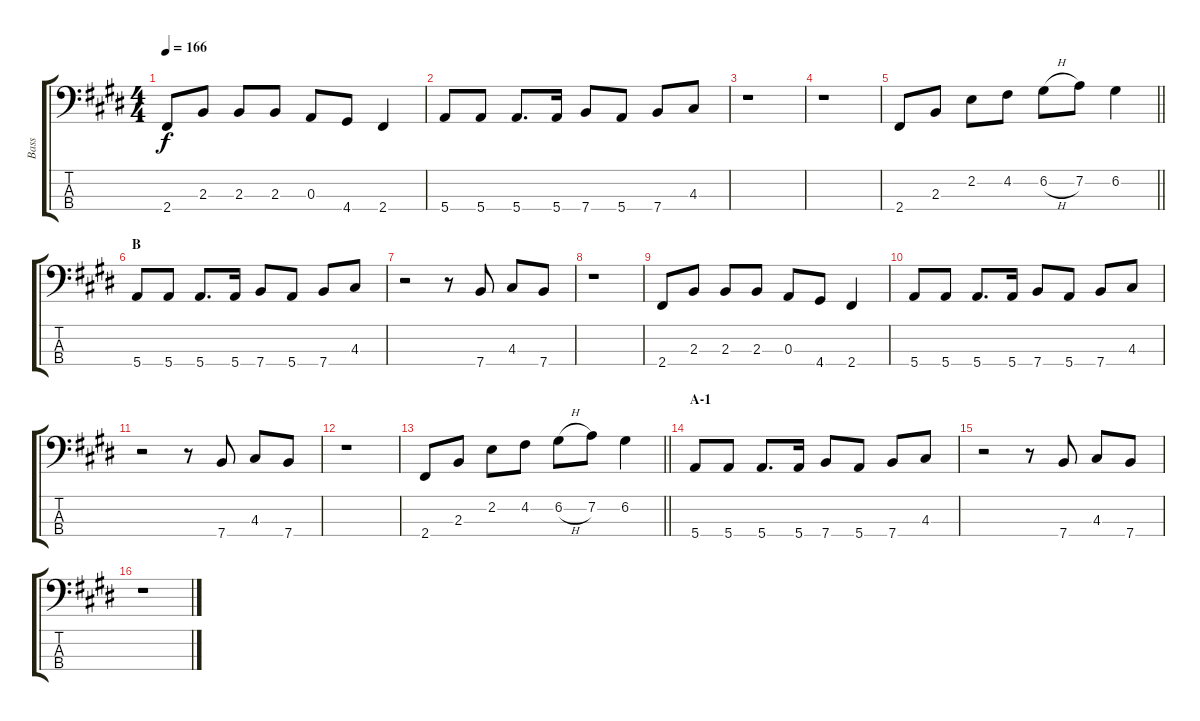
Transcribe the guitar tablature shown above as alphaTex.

\track ("Bass" "Bass") {instrument electricbassfinger}
\staff {score tabs}
\tuning (G2 D2 A1 E1) {hide}
\ts (4 4)
\tempo 166
\clef f4
\ks e
2.4.8{dy f} 2.3.8 2.3.8 2.3.8 0.3.8 4.4.8 2.4.4 |
5.4.8 5.4.8 5.4.8{d} 5.4.16 7.4.8 5.4.8 7.4.8 4.3.8 |
r.1 |
r.1 |
\barLineRight lightlight
2.4.8 2.3.8 2.2.8 4.2.8 6.2{h}.8 7.2.8 6.2.4 |
\section ("" "B")
5.4.8 5.4.8 5.4.8{d} 5.4.16 7.4.8 5.4.8 7.4.8 4.3.8 |
r.2 r.8 7.4.8 4.3.8 7.4.8 |
r.1 |
2.4.8 2.3.8 2.3.8 2.3.8 0.3.8 4.4.8 2.4.4 |
5.4.8 5.4.8 5.4.8{d} 5.4.16 7.4.8 5.4.8 7.4.8 4.3.8 |
r.2 r.8 7.4.8 4.3.8 7.4.8 |
r.1 |
\barLineRight lightlight
2.4.8 2.3.8 2.2.8 4.2.8 6.2{h}.8 7.2.8 6.2.4 |
\section ("" "A-1")
5.4.8 5.4.8 5.4.8{d} 5.4.16 7.4.8 5.4.8 7.4.8 4.3.8 |
r.2 r.8 7.4.8 4.3.8 7.4.8 |
r.1
